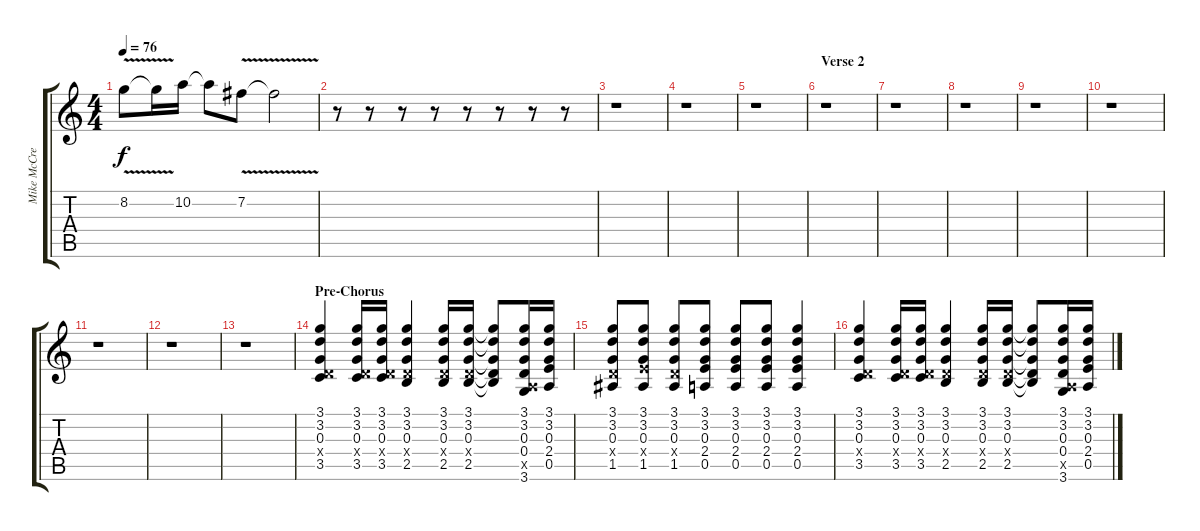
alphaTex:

\track ("Mike McCready (Gtr.2)" "Mike McCre") {instrument overdrivenguitar}
\staff {score tabs}
\tuning (E4 B3 G3 D3 A2 E2) {hide}
\ts (4 4)
\tempo 76
\clef g2
\ks c
8.2{v}.8{dy f} 8.2{t}.16 10.2.16 10.2{t}.8 7.2{v}.8 7.2{t}.2 |
\section ("" "")
r.8 r.8 r.8 r.8 r.8 r.8 r.8 r.8 |
r.1 |
r.1 |
r.1 |
\section ("" "Verse 2")
r.1 |
r.1 |
r.1 |
r.1 |
r.1 |
r.1 |
r.1 |
r.1 |
\section ("" "Pre-Chorus")
(3.1 3.2 0.3 0.4{x} 3.5).4 (3.1 3.2 0.3 0.4{x} 3.5).16 (3.1 3.2 0.3 0.4{x} 3.5).16 (3.1 3.2 0.3 0.4{x} 2.5).4 (3.1 3.2 0.3 0.4{x} 2.5).16 (3.1 3.2 0.3 0.4{x} 2.5).16 (3.1{t} 3.2{t} 0.3{t} 0.4{t} 2.5{t}).8 (3.1 3.2 0.3 0.4 0.5{x} 3.6).16 (3.1 3.2 0.3 2.4 0.5).16 |
(3.1 3.2 0.3 0.4{x} 1.5).8 (3.1 3.2 0.3 2.4{x} 1.5).8 (3.1 3.2 0.3 0.4{x} 1.5).8 (3.1 3.2 0.3 2.4 0.5).8 (3.1 3.2 0.3 2.4 0.5).8 (3.1 3.2 0.3 2.4 0.5).8 (3.1 3.2 0.3 2.4 0.5).4 |
(3.1 3.2 0.3 0.4{x} 3.5).4 (3.1 3.2 0.3 0.4{x} 3.5).16 (3.1 3.2 0.3 0.4{x} 3.5).16 (3.1 3.2 0.3 0.4{x} 2.5).4 (3.1 3.2 0.3 0.4{x} 2.5).16 (3.1 3.2 0.3 0.4{x} 2.5).16 (3.1{t} 3.2{t} 0.3{t} 0.4{t} 2.5{t}).8 (3.1 3.2 0.3 0.4 0.5{x} 3.6).16 (3.1 3.2 0.3 2.4 0.5).16
